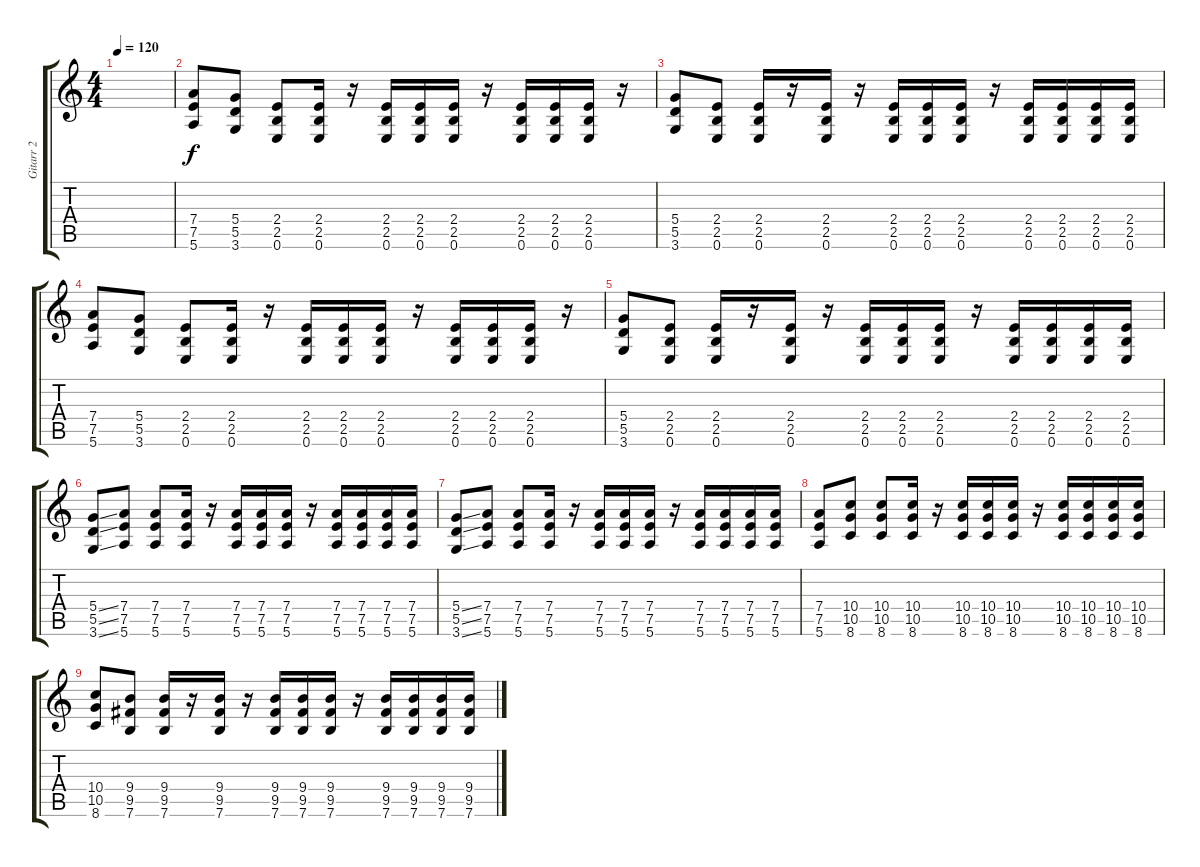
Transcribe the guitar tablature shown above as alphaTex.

\track ("Gitarr 2" "Gitarr 2") {instrument distortionguitar}
\staff {score tabs}
\tuning (E4 B3 G3 D3 A2 E2) {hide}
\ts (4 4)
\tempo 120
\clef g2
\ks c
|
(7.4 7.5 5.6).8 (5.4 5.5 3.6).8 (2.4 2.5 0.6).8 (2.4 2.5 0.6).16 r.16 (2.4 2.5 0.6).16 (2.4 2.5 0.6).16 (2.4 2.5 0.6).16 r.16 (2.4 2.5 0.6).16 (2.4 2.5 0.6).16 (2.4 2.5 0.6).16 r.16 |
(5.4 5.5 3.6).8 (2.4 2.5 0.6).8 (2.4 2.5 0.6).16 r.16 (2.4 2.5 0.6).16 r.16 (2.4 2.5 0.6).16 (2.4 2.5 0.6).16 (2.4 2.5 0.6).16 r.16 (2.4 2.5 0.6).16 (2.4 2.5 0.6).16 (2.4 2.5 0.6).16 (2.4 2.5 0.6).16 |
(7.4 7.5 5.6).8 (5.4 5.5 3.6).8 (2.4 2.5 0.6).8 (2.4 2.5 0.6).16 r.16 (2.4 2.5 0.6).16 (2.4 2.5 0.6).16 (2.4 2.5 0.6).16 r.16 (2.4 2.5 0.6).16 (2.4 2.5 0.6).16 (2.4 2.5 0.6).16 r.16 |
(5.4 5.5 3.6).8 (2.4 2.5 0.6).8 (2.4 2.5 0.6).16 r.16 (2.4 2.5 0.6).16 r.16 (2.4 2.5 0.6).16 (2.4 2.5 0.6).16 (2.4 2.5 0.6).16 r.16 (2.4 2.5 0.6).16 (2.4 2.5 0.6).16 (2.4 2.5 0.6).16 (2.4 2.5 0.6).16 |
(5.4{ss} 5.5{ss} 3.6{ss}).8 (7.4 7.5 5.6).8 (7.4 7.5 5.6).8 (7.4 7.5 5.6).16 r.16 (7.4 7.5 5.6).16 (7.4 7.5 5.6).16 (7.4 7.5 5.6).16 r.16 (7.4 7.5 5.6).16 (7.4 7.5 5.6).16 (7.4 7.5 5.6).16 (7.4 7.5 5.6).16 |
(5.4{ss} 5.5{ss} 3.6{ss}).8 (7.4 7.5 5.6).8 (7.4 7.5 5.6).8 (7.4 7.5 5.6).16 r.16 (7.4 7.5 5.6).16 (7.4 7.5 5.6).16 (7.4 7.5 5.6).16 r.16 (7.4 7.5 5.6).16 (7.4 7.5 5.6).16 (7.4 7.5 5.6).16 (7.4 7.5 5.6).16 |
(7.4 7.5 5.6).8 (10.4 10.5 8.6).8 (10.4 10.5 8.6).8 (10.4 10.5 8.6).16 r.16 (10.4 10.5 8.6).16 (10.4 10.5 8.6).16 (10.4 10.5 8.6).16 r.16 (10.4 10.5 8.6).16 (10.4 10.5 8.6).16 (10.4 10.5 8.6).16 (10.4 10.5 8.6).16 |
(10.4 10.5 8.6).8 (9.4 9.5 7.6).8 (9.4 9.5 7.6).16 r.16 (9.4 9.5 7.6).16 r.16 (9.4 9.5 7.6).16 (9.4 9.5 7.6).16 (9.4 9.5 7.6).16 r.16 (9.4 9.5 7.6).16 (9.4 9.5 7.6).16 (9.4 9.5 7.6).16 (9.4 9.5 7.6).16
